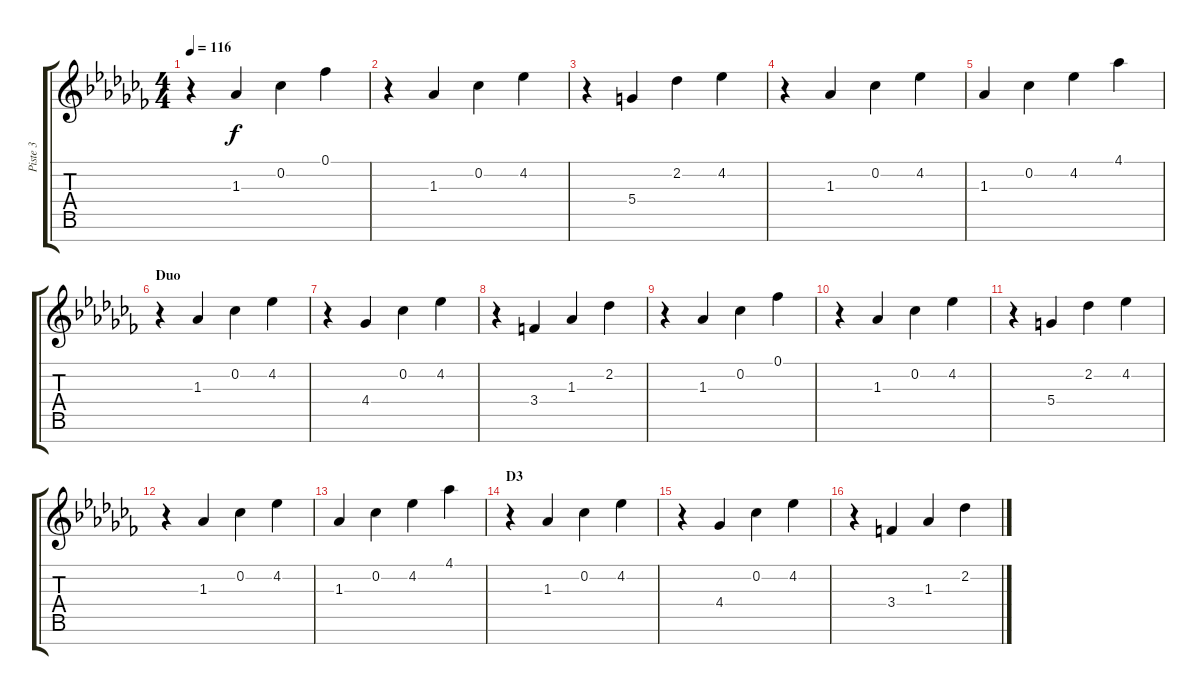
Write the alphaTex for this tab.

\track ("Piste 3" "Piste 3") {instrument distortionguitar}
\staff {score tabs}
\tuning (E4 B3 G3 D3 A2 E2 B1) {hide}
\ts (4 4)
\tempo 116
\clef g2
\ks abminor
r.4{dy f} 1.3.4 0.2.4 0.1.4 |
r.4 1.3.4 0.2.4 4.2.4 |
r.4 5.4.4 2.2.4 4.2.4 |
r.4 1.3.4 0.2.4 4.2.4 |
1.3.4 0.2.4 4.2.4 4.1.4 |
\section ("" "Duo")
r.4 1.3.4 0.2.4 4.2.4 |
r.4 4.4.4 0.2.4 4.2.4 |
r.4 3.4.4 1.3.4 2.2.4 |
r.4 1.3.4 0.2.4 0.1.4 |
r.4 1.3.4 0.2.4 4.2.4 |
r.4 5.4.4 2.2.4 4.2.4 |
r.4 1.3.4 0.2.4 4.2.4 |
1.3.4 0.2.4 4.2.4 4.1.4 |
\section ("" "D3")
r.4 1.3.4 0.2.4 4.2.4 |
r.4 4.4.4 0.2.4 4.2.4 |
r.4 3.4.4 1.3.4 2.2.4
